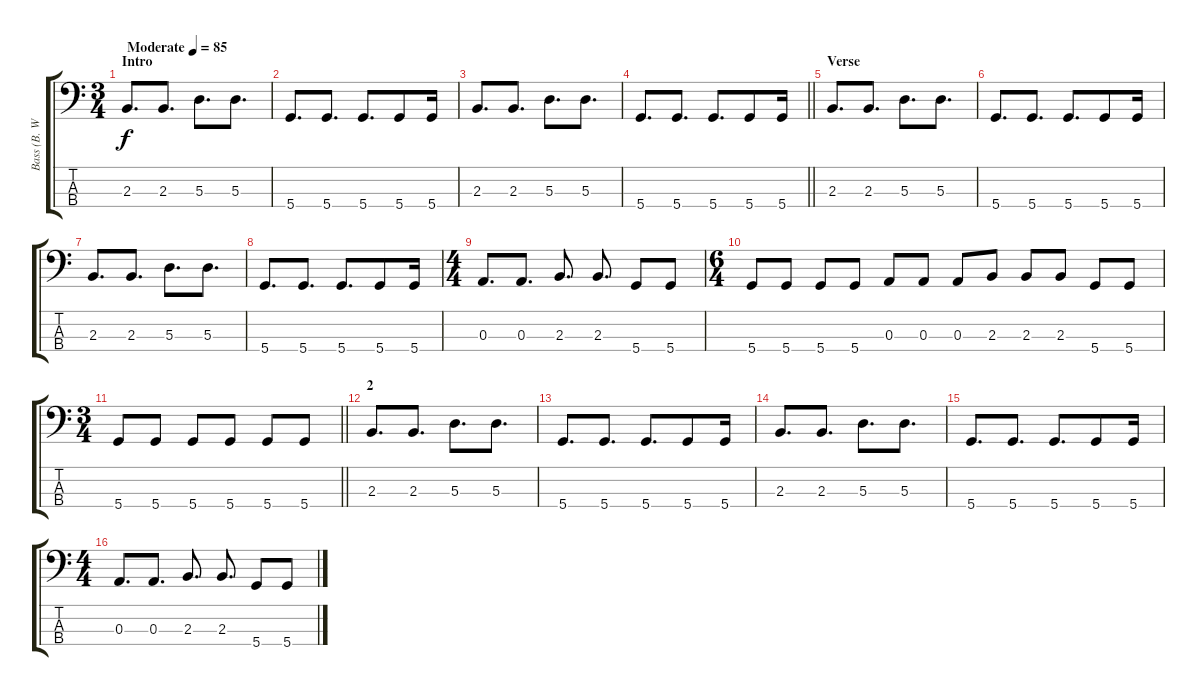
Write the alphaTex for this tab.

\track ("Bass (B. Walst)" "Bass (B. W") {instrument electricbassfinger}
\staff {score tabs}
\tuning (G2 D2 A1 D1) {hide}
\ts (3 4)
\section ("" "Intro")
\tempo (85 "Moderate")
\clef f4
\ks c
2.3.8{d dy f instrument electricbassfinger} 2.3.8{d} 5.3.8{d beam merge} 5.3.8{d} |
5.4.8{d} 5.4.8{d} 5.4.8{d beam merge} 5.4.8 5.4.16 |
2.3.8{d} 2.3.8{d} 5.3.8{d beam merge} 5.3.8{d} |
\barLineRight lightlight
5.4.8{d} 5.4.8{d} 5.4.8{d beam merge} 5.4.8 5.4.16 |
\section ("" "Verse")
2.3.8{d} 2.3.8{d} 5.3.8{d beam merge} 5.3.8{d} |
5.4.8{d} 5.4.8{d} 5.4.8{d beam merge} 5.4.8 5.4.16 |
2.3.8{d} 2.3.8{d} 5.3.8{d beam merge} 5.3.8{d} |
5.4.8{d} 5.4.8{d} 5.4.8{d beam merge} 5.4.8 5.4.16 |
\ts (4 4)
0.3.8{d} 0.3.8{d} 2.3.8{d} 2.3.8{d} 5.4.8 5.4.8 |
\ts (6 4)
5.4.8 5.4.8 5.4.8 5.4.8 0.3.8 0.3.8 0.3.8 2.3.8 2.3.8 2.3.8 5.4.8 5.4.8 |
\ts (3 4)
\barLineRight lightlight
5.4.8 5.4.8 5.4.8 5.4.8 5.4.8 5.4.8 |
\section ("" "2")
2.3.8{d} 2.3.8{d} 5.3.8{d beam merge} 5.3.8{d} |
5.4.8{d} 5.4.8{d} 5.4.8{d beam merge} 5.4.8 5.4.16 |
2.3.8{d} 2.3.8{d} 5.3.8{d beam merge} 5.3.8{d} |
5.4.8{d} 5.4.8{d} 5.4.8{d beam merge} 5.4.8 5.4.16 |
\ts (4 4)
0.3.8{d} 0.3.8{d} 2.3.8{d} 2.3.8{d} 5.4.8 5.4.8
